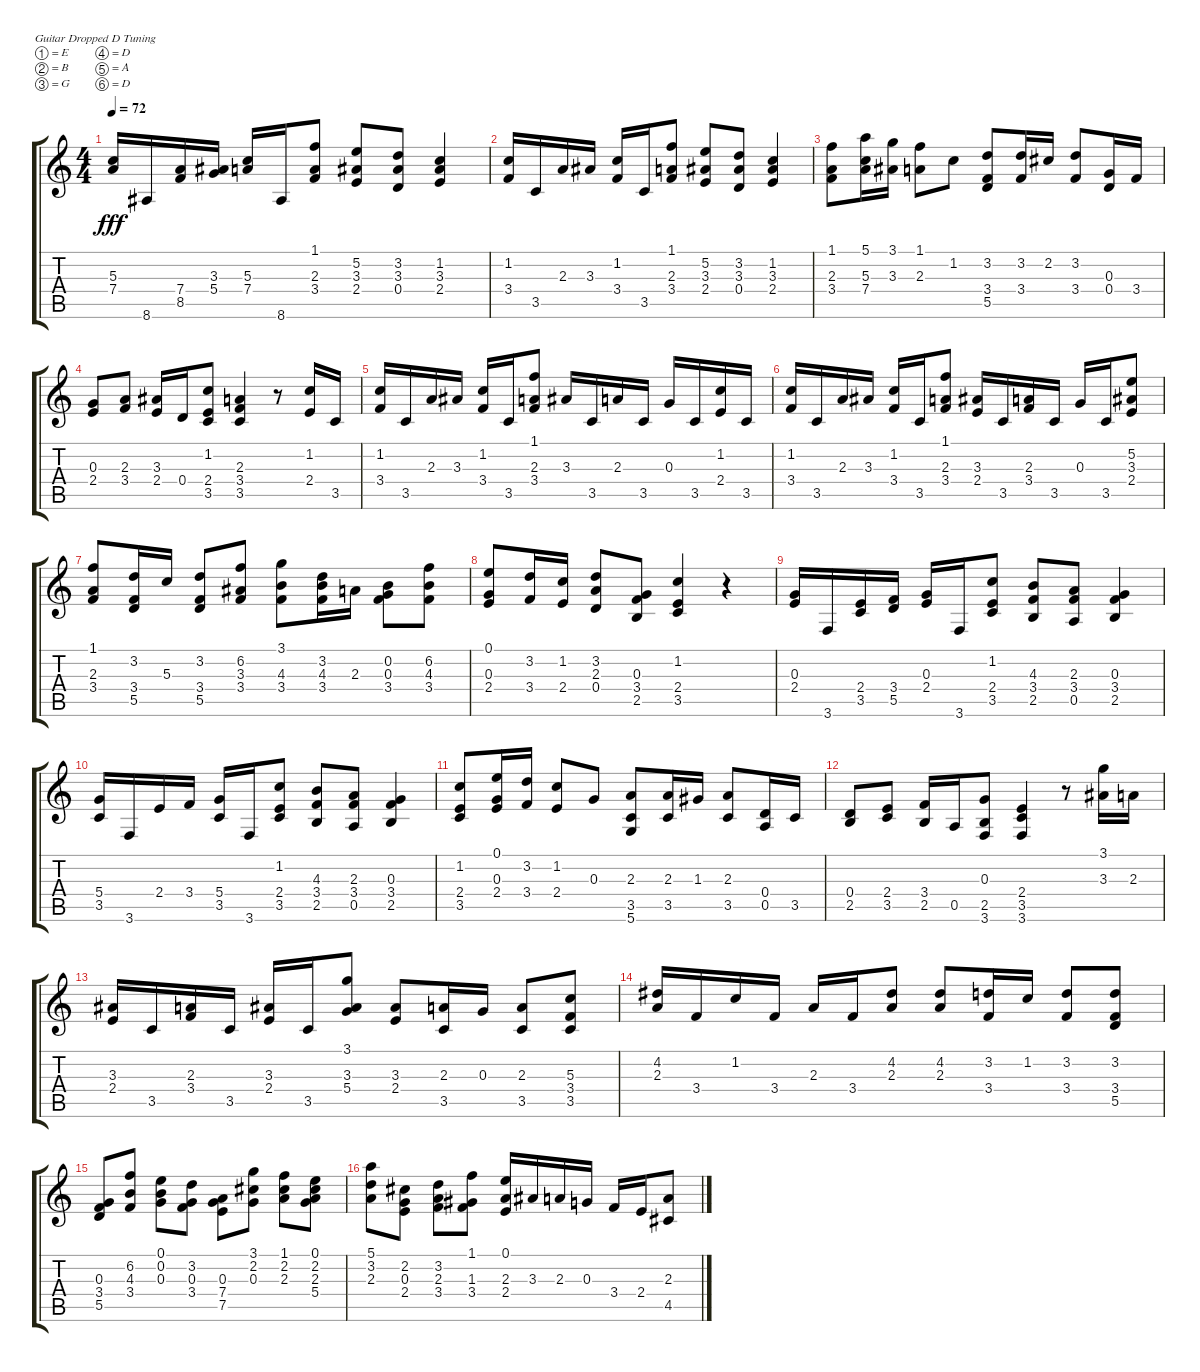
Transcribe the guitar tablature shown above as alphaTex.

\bracketExtendMode groupsimilarinstruments
\firstSystemTrackNameOrientation horizontal
\otherSystemsTrackNameOrientation horizontal
\track "" {instrument acousticguitarsteel}
\staff {score tabs}
\tuning (E4 B3 G3 D3 A2 D2)
\ts (4 4)
\tempo 72
\clef g2
\ks c
(5.3 7.4).16{dy fff instrument acousticguitarsteel} 8.6.16 (7.4 8.5).16 (3.3 5.4).16 (5.3 7.4).16 8.6.16 (1.1 2.3 3.4).8 (5.2 3.3 2.4).8 (3.2 3.3 0.4).8 (1.2 3.3 2.4).4 |
(1.2 3.4).16 3.5.16 2.3.16 3.3.16 (1.2 3.4).16 3.5.16 (1.1 2.3 3.4).8 (5.2 3.3 2.4).8 (3.2 3.3 0.4).8 (1.2 3.3 2.4).4 |
(1.1 2.3 3.4).8 (5.1 5.3 7.4).16 (3.1 3.3).16 (1.1 2.3).8 1.2.8 (3.2 3.4 5.5).8 (3.2 3.4).16 2.2.16 (3.2 3.4).8 (0.3 0.4).16 3.4.16 |
(0.3 2.4).8 (2.3 3.4).8 (3.3 2.4).16 0.4.16 (1.2 2.4 3.5).8 (2.3 3.4 3.5).4 r.8 (1.2 2.4).16 3.5.16 |
(1.2 3.4).16 3.5.16 2.3.16 3.3.16 (1.2 3.4).16 3.5.16 (1.1 2.3 3.4).8 3.3.16 3.5.16 2.3.16 3.5.16 0.3.16 3.5.16 (1.2 2.4).16 3.5.16 |
(1.2 3.4).16 3.5.16 2.3.16 3.3.16 (1.2 3.4).16 3.5.16 (1.1 2.3 3.4).8 (3.3 2.4).16 3.5.16 (2.3 3.4).16 3.5.16 0.3.16 3.5.16 (5.2 3.3 2.4).8 |
(1.1 2.3 3.4).8 (3.2 3.4 5.5).16 5.3.16 (3.2 3.4 5.5).8 (6.2 3.3 3.4).8 (3.1 4.3 3.4).8 (3.2 4.3 3.4).16 2.3.16 (0.2 0.3 3.4).8 (6.2 4.3 3.4).8 |
(0.1 0.3 2.4).8 (3.2 3.4).16 (1.2 2.4).16 (3.2 2.3 0.4).8 (0.3 3.4 2.5).8 (1.2 2.4 3.5).4 r.4 |
(0.3 2.4).16 3.6.16 (2.4 3.5).16 (3.4 5.5).16 (0.3 2.4).16 3.6.16 (1.2 2.4 3.5).8 (4.3 3.4 2.5).8 (2.3 3.4 0.5).8 (0.3 3.4 2.5).4 |
(5.4 3.5).16 3.6.16 2.4.16 3.4.16 (5.4 3.5).16 3.6.16 (1.2 2.4 3.5).8 (4.3 3.4 2.5).8 (2.3 3.4 0.5).8 (0.3 3.4 2.5).4 |
(1.2 2.4 3.5).8 (0.1 0.3 2.4).16 (3.2 3.4).16 (1.2 2.4).8 0.3.8 (2.3 3.5 5.6).8 (2.3 3.5).16 1.3.16 (2.3 3.5).8 (0.4 0.5).16 3.5.16 |
(0.4 2.5).8 (2.4 3.5).8 (3.4 2.5).16 0.5.16 (0.3 2.5 3.6).8 (2.4 3.5 3.6).4 r.8 (3.1 3.3).16 2.3.16 |
(3.3 2.4).16 3.5.16 (2.3 3.4).16 3.5.16 (3.3 2.4).16 3.5.16 (3.1 3.3 5.4).8 (3.3 2.4).8 (2.3 3.5).16 0.3.16 (2.3 3.5).8 (5.3 3.4 3.5).8 |
(4.2 2.3).16 3.4.16 1.2.16 3.4.16 2.3.16 3.4.16 (4.2 2.3).8 (4.2 2.3).8 (3.2 3.4).16 1.2.16 (3.2 3.4).8 (3.2 3.4 5.5).8 |
(0.3 3.4 5.5).8 (6.2 4.3 3.4).8 (0.1 0.2 0.3).8 (3.2 0.3 3.4).8 (0.3 7.4 7.5).8 (3.1 2.2 0.3).8 (1.1 2.2 2.3).8 (0.1 2.2 2.3 5.4).8 |
(5.1 3.2 2.3).8 (2.2 0.3 2.4).8 (3.2 2.3 3.4).8 (1.1 1.3 3.4).8 (0.1 2.3 2.4).16 3.3.16 2.3.16 0.3.16 3.4.16 2.4.16 (2.3 4.5).8
